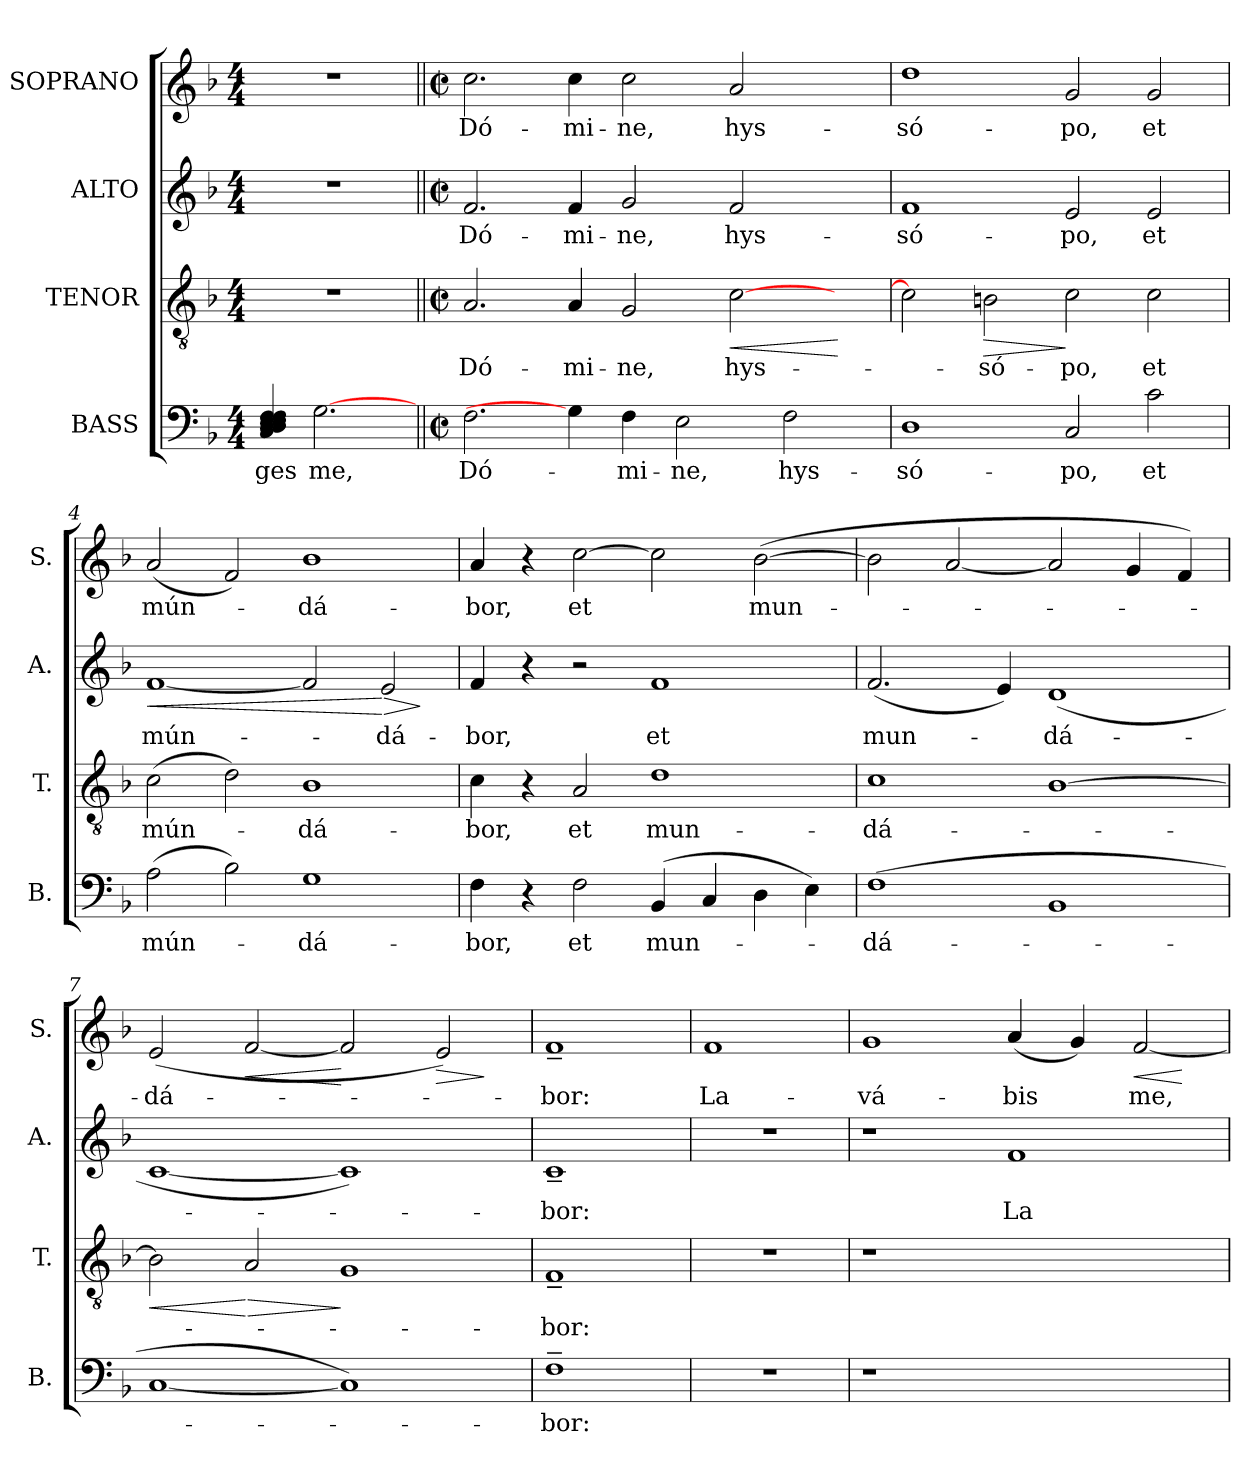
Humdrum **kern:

**kern	**text	**kern	**text	**dynam	**kern	**text	**dynam	**kern	**text	**dynam
*part4	*part4	*part3	*part3	*part3	*part2	*part2	*part2	*part1	*part1	*part1
*staff4	*staff4	*staff3	*staff3	*staff3	*staff2	*staff2	*staff2	*staff1	*staff1	*staff1
*I"BASS	*	*I"TENOR	*	*	*I"ALTO	*	*	*I"SOPRANO	*	*
*I'B.	*	*I'T.	*	*	*I'A.	*	*	*I'S.	*	*
*clefF4	*	*clefGv2	*	*	*clefG2	*	*	*clefG2	*	*
*k[b-]	*	*k[b-]	*	*	*k[b-]	*	*	*k[b-]	*	*
*F:	*	*F:	*	*	*F:	*	*	*F:	*	*
*M4/4	*	*M4/4	*	*	*M4/4	*	*	*M4/4	*	*
=1	=1	=1	=1	=1	=1	=1	=1	=1	=1	=1
!	!LO:LY:b	!LO:N:vis=1	!	!	!LO:N:vis=1	!	!	!LO:N:vis=1	!	!
4C/ 4D/ 4D/ 4E/ 4E/ 4F/ 4F/	-ges	1r	.	.	1r	.	.	1r	.	.
!	!LO:LY:b	!	!	!	!	!	!	!	!	!
[2.G	me,	.	.	.	.	.	.	.	.	.
=2||	=2||	=2||	=2||	=2||	=2||	=2||	=2||	=2||	=2||	=2||
*M2/2	*	*M2/2	*	*	*M2/2	*	*	*M2/2	*	*
*met(c|)	*	*met(c|)	*	*	*met(c|)	*	*	*met(c|)	*	*
!	!LO:LY:b	!	!LO:LY:b	!	!	!LO:LY:b	!	!	!LO:LY:b	!
2.F\	Dó-	2.A/	Dó-	.	2.f/	Dó-	.	2.cc\	Dó-	.
!	!	!	!LO:LY:b	!	!	!LO:LY:b	!	!	!LO:LY:b	!
4G]	.	4A/	-mi-	.	4f/	-mi-	.	4cc\	-mi-	.
!	!LO:LY:b	!	!LO:LY:b	!	!	!LO:LY:b	!	!	!LO:LY:b	!
4F\	-mi-	2G/	-ne,	.	2g/	-ne,	.	2cc\	-ne,	.
!	!LO:LY:b	!	!	!	!	!	!	!	!	!
2E\	-ne,	.	.	.	.	.	.	.	.	.
!	!	!	!LO:LY:b	!LO:HP:b	!	!LO:LY:b	!	!	!LO:LY:b	!
.	.	[>2c\	hys-	<	2f/	hys-	.	2a/	hys-	.
!	!LO:LY:b	!	!	!	!	!	!	!	!	!
2F\	hys-	.	.	.	.	.	.	.	.	.
.	.	4ryy	.	[	4ryy	.	.	4ryy	.	.
=3	=3	=3	=3	=3	=3	=3	=3	=3	=3	=3
!	!LO:LY:b	!	!	!	!	!LO:LY:b	!	!	!LO:LY:b	!
1D	-só-	2c\]	.	.	1f	-só-	.	1dd	-só-	.
!	!	!	!LO:LY:b	!LO:HP:b	!	!	!	!	!	!
.	.	2Bn\	-só-	>	.	.	.	.	.	.
!	!LO:LY:b	!	!LO:LY:b	!	!	!LO:LY:b	!	!	!LO:LY:b	!
2C/	-po,	2c\	-po,	]	2e/	-po,	.	2g/	-po,	.
!	!LO:LY:b	!	!LO:LY:b	!	!	!LO:LY:b	!	!	!LO:LY:b	!
2c\	et	2c\	et	.	2e/	et	.	2g/	et	.
=4	=4	=4	=4	=4	=4	=4	=4	=4	=4	=4
!	!LO:LY:b	!	!LO:LY:b	!	!	!LO:LY:b	!LO:HP:b	!	!LO:LY:b	!
(>2A\	mún-	(>2c\	mún-	.	[<1f	mún-	<	(<2a/	mún-	.
2B-\)	.	2d\)	.	.	.	.	.	2f/)	.	.
!	!LO:LY:b	!	!LO:LY:b	!	!	!	!	!	!LO:LY:b	!
1G	-dá-	1B-	-dá-	.	2f/]	.	.	1b-	-dá-	.
!	!	!	!	!	!	!LO:LY:b	!LO:HP:n=1:b	!	!	!
.	.	.	.	.	2e/	-dá-	[ >	.	.	.
.	.	.	.	.	.	.	]	.	.	.
!!LO:LB:g=z
=5	=5	=5	=5	=5	=5	=5	=5	=5	=5	=5
!	!LO:LY:b	!	!LO:LY:b	!	!	!LO:LY:b	!	!	!LO:LY:b	!
4F\	-bor,	4c\	-bor,	.	4f/	-bor,	.	4a/	-bor,	.
4r	.	4r	.	.	4r	.	.	4r	.	.
!	!LO:LY:b	!	!LO:LY:b	!	!	!	!	!	!LO:LY:b	!
2F\	et	2A/	et	.	2r	.	.	[>2cc\	et	.
!	!LO:LY:b	!	!LO:LY:b	!	!	!LO:LY:b	!	!	!	!
(<4BB-/	mun-	1d	mun-	.	1f	et	.	2cc\]	.	.
4C/	.	.	.	.	.	.	.	.	.	.
!	!	!	!	!	!	!	!	!	!LO:LY:b	!
4D\	.	.	.	.	.	.	.	(<[>2b-\	mun-	.
4E\)	.	.	.	.	.	.	.	.	.	.
=6	=6	=6	=6	=6	=6	=6	=6	=6	=6	=6
!	!LO:LY:b	!	!LO:LY:b	!	!	!LO:LY:b	!	!	!	!
(>1F	-dá-	1c	-dá-	.	(<2.f/	mun-	.	2b-\]	.	.
.	.	.	.	.	.	.	.	[<2a/	.	.
.	.	.	.	.	4e/)	.	.	.	.	.
!	!	!	!	!	!	!LO:LY:b	!	!	!	!
1BB-	.	[>1B-	.	.	(>1d	-dá-	.	2a/]	.	.
.	.	.	.	.	.	.	.	4g/	.	.
.	.	.	.	.	.	.	.	4f/)	.	.
=7	=7	=7	=7	=7	=7	=7	=7	=7	=7	=7
!	!	!	!	!LO:HP:b	!	!	!	!	!LO:LY:b	!
[<1C	.	2B-\]	.	<	[>1c	.	.	(<2e/	-dá-	.
!	!	!	!	!LO:HP:n=1:b	!	!	!	!	!	!LO:HP:b
.	.	2A/	.	[ >	.	.	.	[<2f/	.	<
1C])	.	1G	.	]	1c])	.	.	2f/]	.	[
!	!	!	!	!	!	!	!	!	!	!LO:HP:b
.	.	.	.	.	.	.	.	2e/)	.	>
.	.	.	.	.	.	.	.	.	.	]
=8	=8	=8	=8	=8	=8	=8	=8	=8	=8	=8
!	!LO:LY:b	!	!LO:LY:b	!	!	!LO:LY:b	!	!	!LO:LY:b	!
1F~>	-bor:	1F~<	-bor:	.	1c~<	-bor:	.	1f~<	-bor:	.
!!LO:LB:g=z
=9	=9	=9	=9	=9	=9	=9	=9	=9	=9	=9
!	!	!	!	!	!	!	!	!	!LO:LY:b	!
1r	.	1r	.	.	1r	.	.	1f	La-	.
=10	=10	=10	=10	=10	=10	=10	=10	=10	=10	=10
!LO:N:vis=1	!	!LO:N:vis=1	!	!	!	!	!	!	!LO:LY:b	!
1r	.	1r	.	.	1r	.	.	1g	-vá-	.
!	!	!	!	!	!	!LO:LY:b	!	!	!LO:LY:b	!
1ryy	.	1ryy	.	.	1f	La-	.	(<4a/	-bis	.
.	.	.	.	.	.	.	.	4g/)	.	.
!	!	!	!	!	!	!	!	!	!LO:LY:b	!LO:HP:b
.	.	.	.	.	.	.	.	[<2f/	me,	<
.	.	.	.	.	.	.	.	.	.	[
=	=	=	=	=	=	=	=	=	=	=
*-	*-	*-	*-	*-	*-	*-	*-	*-	*-	*-
